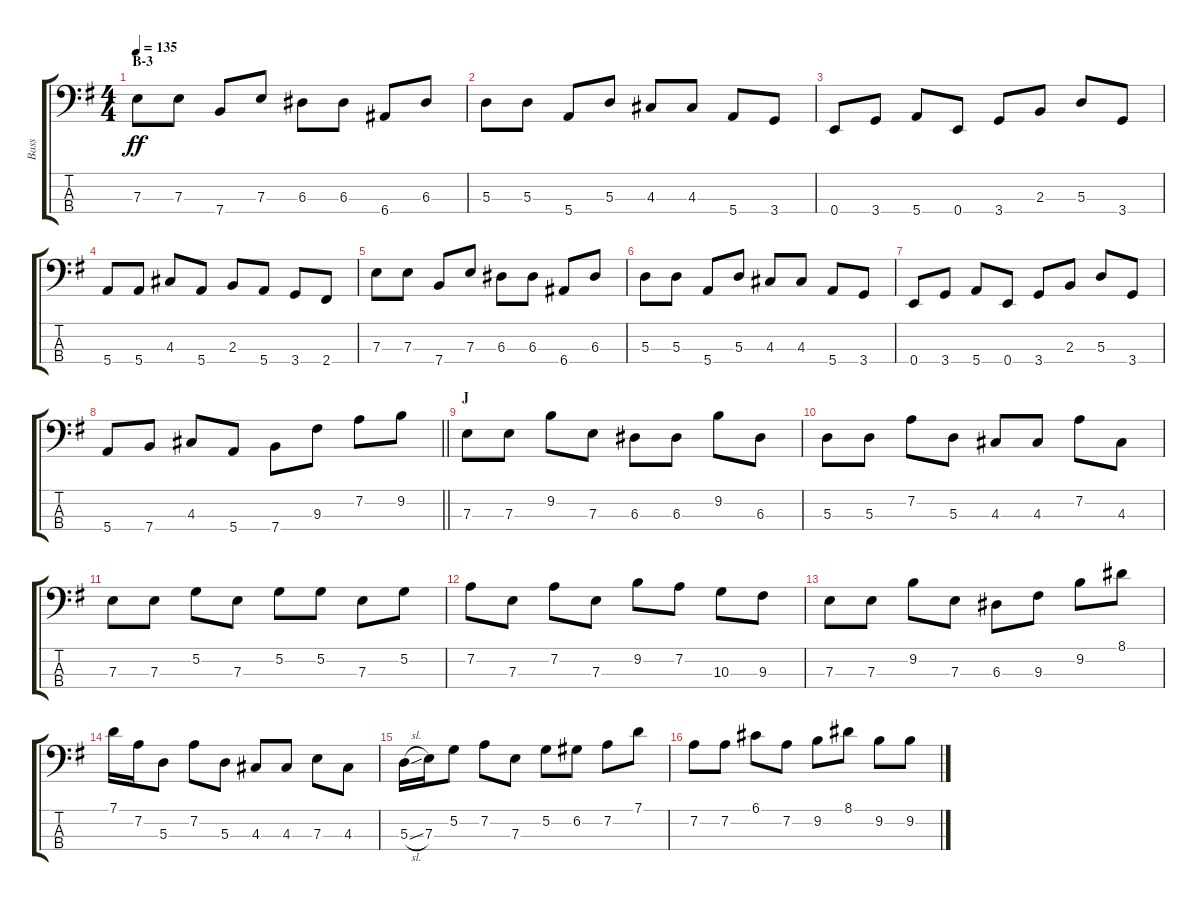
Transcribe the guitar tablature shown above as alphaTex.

\track ("Bass" "Bass") {instrument electricbassfinger}
\staff {score tabs}
\tuning (G2 D2 A1 E1) {hide}
\ts (4 4)
\section ("" "B-3")
\tempo 135
\clef f4
\ks g
7.3.8{dy ff} 7.3.8 7.4.8 7.3.8 6.3.8 6.3.8 6.4.8 6.3.8 |
5.3.8 5.3.8 5.4.8 5.3.8 4.3.8 4.3.8 5.4.8 3.4.8 |
0.4.8 3.4.8 5.4.8 0.4.8 3.4.8 2.3.8 5.3.8 3.4.8 |
5.4.8 5.4.8 4.3.8 5.4.8 2.3.8 5.4.8 3.4.8 2.4.8 |
7.3.8 7.3.8 7.4.8 7.3.8 6.3.8 6.3.8 6.4.8 6.3.8 |
5.3.8 5.3.8 5.4.8 5.3.8 4.3.8 4.3.8 5.4.8 3.4.8 |
0.4.8 3.4.8 5.4.8 0.4.8 3.4.8 2.3.8 5.3.8 3.4.8 |
\barLineRight lightlight
5.4.8 7.4.8 4.3.8 5.4.8 7.4.8 9.3.8 7.2.8 9.2.8 |
\section ("" "J")
7.3.8 7.3.8 9.2.8 7.3.8 6.3.8 6.3.8 9.2.8 6.3.8 |
5.3.8 5.3.8 7.2.8 5.3.8 4.3.8 4.3.8 7.2.8 4.3.8 |
7.3.8 7.3.8 5.2.8 7.3.8 5.2.8 5.2.8 7.3.8 5.2.8 |
7.2.8 7.3.8 7.2.8 7.3.8 9.2.8 7.2.8 10.3.8 9.3.8 |
7.3.8 7.3.8 9.2.8 7.3.8 6.3.8 9.3.8 9.2.8 8.1.8 |
7.1.16 7.2.16 5.3.8 7.2.8 5.3.8 4.3.8 4.3.8 7.3.8 4.3.8 |
5.3{sl}.16 7.3.16 5.2.8 7.2.8 7.3.8 5.2.8 6.2.8 7.2.8 7.1.8 |
7.2.8 7.2.8 6.1.8 7.2.8 9.2.8 8.1.8 9.2.8 9.2.8
